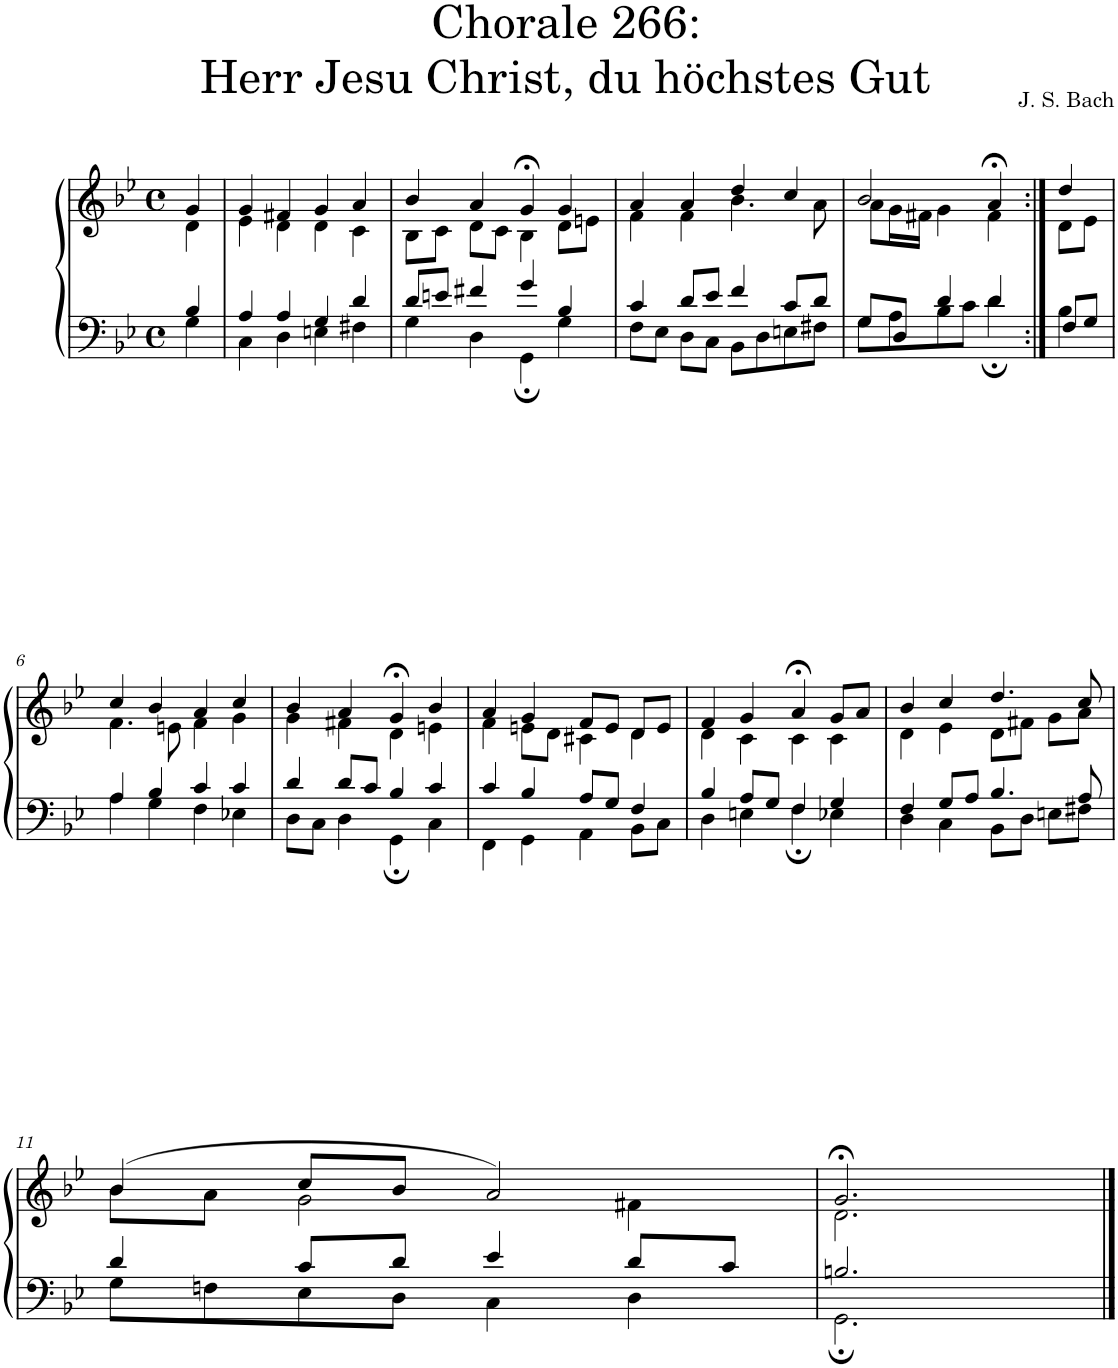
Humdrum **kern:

**kern	**kern
*part1	*part1
*staff2	*staff1
*I"S,A	*
*clefF4	*clefG2
*k[b-e-]	*k[b-e-]
*M4/4	*M4/4
*met(c)	*met(c)
=	=
*^	*^
4B-/	4G\	4g/	4d\
=1	=1	=1	=1
4A/	4C\	4g/	4e-\
4A/	4D\	4f#X/	4d\
4G/	4En\	4g/	4d\
4d/	4F#X\	4a/	4c\
=2	=2	=2	=2
8d/L	4G\	4b-/	8B-\L
8en/J	.	.	8c\J
4f#X/	4D\	4a/	8d\L
.	.	.	8c\J
4g/	4GG;\	4g;</	4B-\
4B-/	4G\	4g/	8d\L
.	.	.	8en\J
=3	=3	=3	=3
4c/	8F\L	4a/	4f\
.	8E-\J	.	.
8d/L	8D\L	4a/	4f\
8e-/J	8C\J	.	.
4f/	8BB-\L	4dd/	4.b-\
.	8D\	.	.
8c/L	8En\	4cc/	.
8d/J	8F#X\J	.	8a\
=395	=395	=395	=395
8G/L	8G\L	2b-/	8a\L
8D/J	8A\	.	16g\L
.	.	.	16f#X\JJ
4d/	8B-\	.	4g\
.	8c\J	.	.
4d/	4d;\	4a;</	4f#\
=396:|!	=396:|!	=396:|!	=396:|!
8F/L	4B-\	4dd/	8d\L
8G/J	.	.	8e-\J
!!LO:LB:g=z	!!
=6	=6	=6	=6
4A/	4A\	4cc/	4.f\
4B-/	4G\	4b-/	.
.	.	.	8en\
4c/	4F\	4a/	4f\
4c/	4E-X\	4cc/	4g\
=7	=7	=7	=7
4d/	8D\L	4b-/	4g\
.	8C\J	.	.
8d/L	4D\	4a/	4f#X\
8c/J	.	.	.
4B-/	4GG;\	4g;</	4d\
4c/	4C\	4b-/	4en\
=8	=8	=8	=8
4c/	4FF\	4a/	4f\
4B-/	4GG\	4g/	8en\L
.	.	.	8d\J
8A/L	4AA\	8f/L	4c#X\
8G/J	.	8e/J	.
4F/	8BB-\L	8d/L	4d\
.	8C\J	8e/J	.
=9	=9	=9	=9
4B-/	4D\	4f/	4d\
8A/L	4En\	4g/	4c\
8G/J	.	.	.
4F/	4F;\	4a;</	4c\
4G/	4E-X\	8g/L	4c\
.	.	8a/J	.
=10	=10	=10	=10
4F/	4D\	4b-/	4d\
8G/L	4C\	4cc/	4e-\
8A/J	.	.	.
4.B-/	8BB-\L	4.dd/	8d\L
.	8D\J	.	8f#X\J
.	8En\L	.	8g\L
8A/	8F#X\J	8cc/	8a\J
!!LO:LB:g=z	!!
=11	=11	=11	=11
4d/	8G\L	(>4b-/	8b-\L
.	8Fn\	.	8a\J
8c/L	8E-\	8cc/L	2g\
8d/J	8D\J	8b-/J	.
4e-/	4C\	2a/)	.
8d/L	4D\	.	4f#X\
8c/J	.	.	.
=12	=12	=12	=12
2.Bn/	2.GG;\	2.g;</	2.d\
*v	*v	*	*
*	*v	*v
==	==
*-	*-
